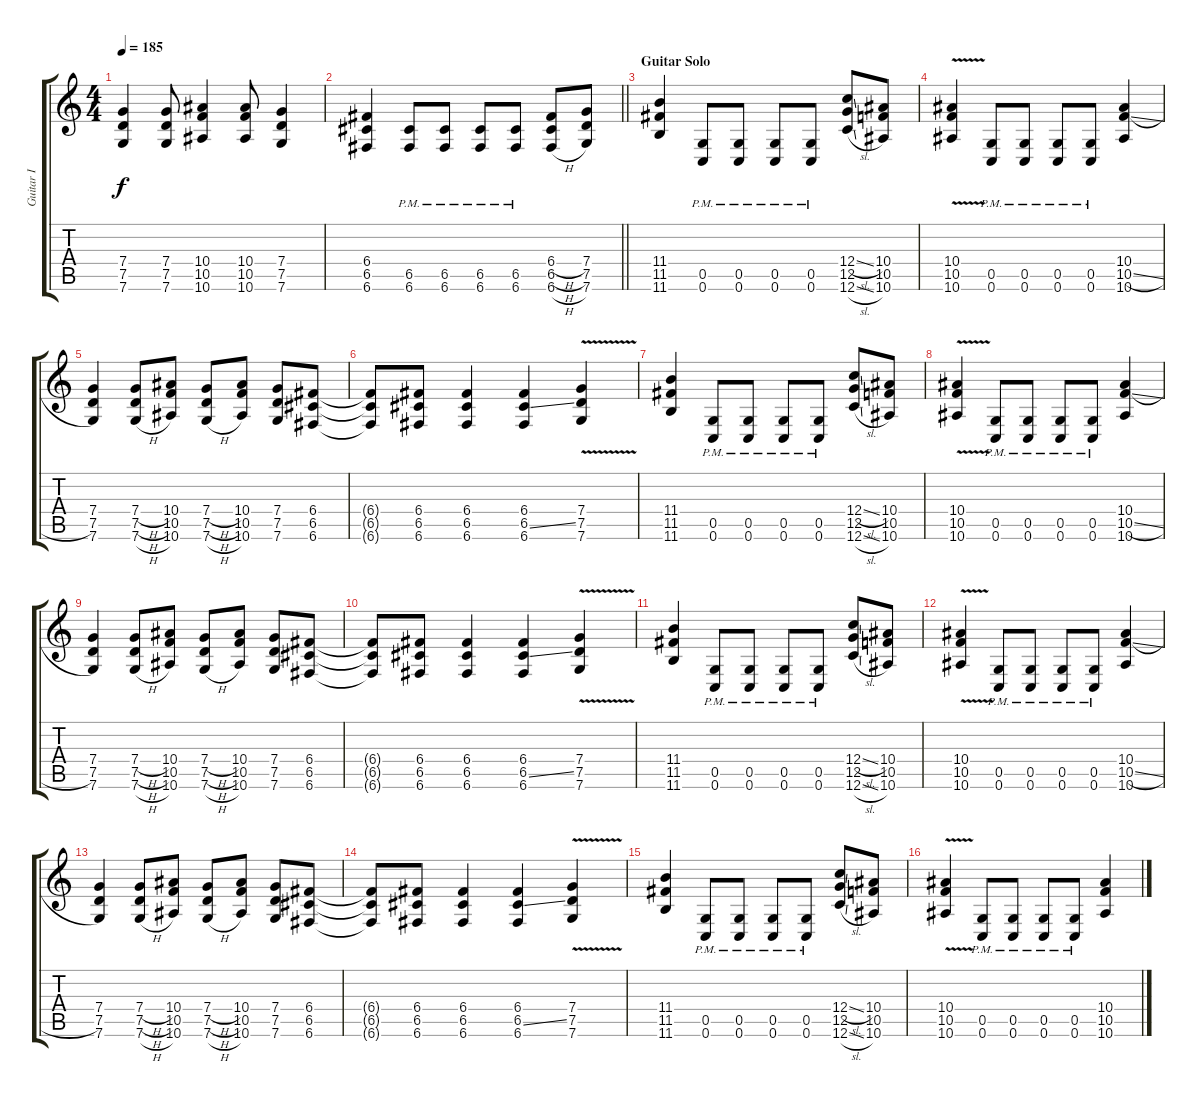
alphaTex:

\track ("Guitar I" "Guitar I") {instrument distortionguitar}
\staff {score tabs}
\tuning (D4 A3 F3 C3 G2 C2) {hide}
\ts (4 4)
\tempo 185
\clef g2
\ks c
(7.4 7.5 7.6).4{dy f} (7.4 7.5 7.6).8 (10.4 10.5 10.6).4 (10.4 10.5 10.6).8 (7.4 7.5 7.6).4 |
\barLineRight lightlight
(6.4 6.5 6.6).4 (6.5{pm} 6.6{pm}).8 (6.5{pm} 6.6{pm}).8 (6.5{pm} 6.6{pm}).8 (6.5{pm} 6.6{pm}).8 (6.4{h} 6.5{h} 6.6{h}).8 (7.4 7.5 7.6).8 |
\section ("" "Guitar Solo")
(11.4 11.5 11.6).4{volume 10} (0.5{pm} 0.6{pm}).8 (0.5{pm} 0.6{pm}).8 (0.5{pm} 0.6{pm}).8 (0.5{pm} 0.6{pm}).8 (12.4{sl} 12.5 12.6{sl}).8 (10.4 10.5 10.6).8 |
(10.4 10.5{v} 10.6{v}).4 (0.5{pm} 0.6{pm}).8 (0.5{pm} 0.6{pm}).8 (0.5{pm} 0.6{pm}).8 (0.5{pm} 0.6{pm}).8 (10.4 10.5{sl} 10.6).4 |
(7.4 7.5 7.6).4 (7.4{h} 7.5{h} 7.6{h}).8 (10.4 10.5 10.6).8 (7.4{h} 7.5{h} 7.6{h}).8 (10.4 10.5 10.6).8 (7.4 7.5 7.6).8 (6.4 6.5 6.6).8 |
(6.4{t} 6.5{t} 6.6{t}).8 (6.4 6.5 6.6).8 (6.4 6.5 6.6).4 (6.4 6.5{ss} 6.6).4 (7.4{v} 7.5{v} 7.6{v}).4 |
(11.4 11.5 11.6).4 (0.5{pm} 0.6{pm}).8 (0.5{pm} 0.6{pm}).8 (0.5{pm} 0.6{pm}).8 (0.5{pm} 0.6{pm}).8 (12.4{sl} 12.5 12.6{sl}).8 (10.4 10.5 10.6).8 |
(10.4 10.5{v} 10.6{v}).4 (0.5{pm} 0.6{pm}).8 (0.5{pm} 0.6{pm}).8 (0.5{pm} 0.6{pm}).8 (0.5{pm} 0.6{pm}).8 (10.4 10.5{sl} 10.6).4 |
(7.4 7.5 7.6).4 (7.4{h} 7.5{h} 7.6{h}).8 (10.4 10.5 10.6).8 (7.4{h} 7.5{h} 7.6{h}).8 (10.4 10.5 10.6).8 (7.4 7.5 7.6).8 (6.4 6.5 6.6).8 |
(6.4{t} 6.5{t} 6.6{t}).8 (6.4 6.5 6.6).8 (6.4 6.5 6.6).4 (6.4 6.5{ss} 6.6).4 (7.4{v} 7.5{v} 7.6{v}).4 |
(11.4 11.5 11.6).4 (0.5{pm} 0.6{pm}).8 (0.5{pm} 0.6{pm}).8 (0.5{pm} 0.6{pm}).8 (0.5{pm} 0.6{pm}).8 (12.4{sl} 12.5 12.6{sl}).8 (10.4 10.5 10.6).8 |
(10.4 10.5{v} 10.6{v}).4 (0.5{pm} 0.6{pm}).8 (0.5{pm} 0.6{pm}).8 (0.5{pm} 0.6{pm}).8 (0.5{pm} 0.6{pm}).8 (10.4 10.5{sl} 10.6).4 |
(7.4 7.5 7.6).4 (7.4{h} 7.5{h} 7.6{h}).8 (10.4 10.5 10.6).8 (7.4{h} 7.5{h} 7.6{h}).8 (10.4 10.5 10.6).8 (7.4 7.5 7.6).8 (6.4 6.5 6.6).8 |
(6.4{t} 6.5{t} 6.6{t}).8 (6.4 6.5 6.6).8 (6.4 6.5 6.6).4 (6.4 6.5{ss} 6.6).4 (7.4{v} 7.5{v} 7.6{v}).4 |
(11.4 11.5 11.6).4 (0.5{pm} 0.6{pm}).8 (0.5{pm} 0.6{pm}).8 (0.5{pm} 0.6{pm}).8 (0.5{pm} 0.6{pm}).8 (12.4{sl} 12.5 12.6{sl}).8 (10.4 10.5 10.6).8 |
(10.4 10.5{v} 10.6{v}).4 (0.5{pm} 0.6{pm}).8 (0.5{pm} 0.6{pm}).8 (0.5{pm} 0.6{pm}).8 (0.5{pm} 0.6{pm}).8 (10.4 10.5{sl} 10.6).4
